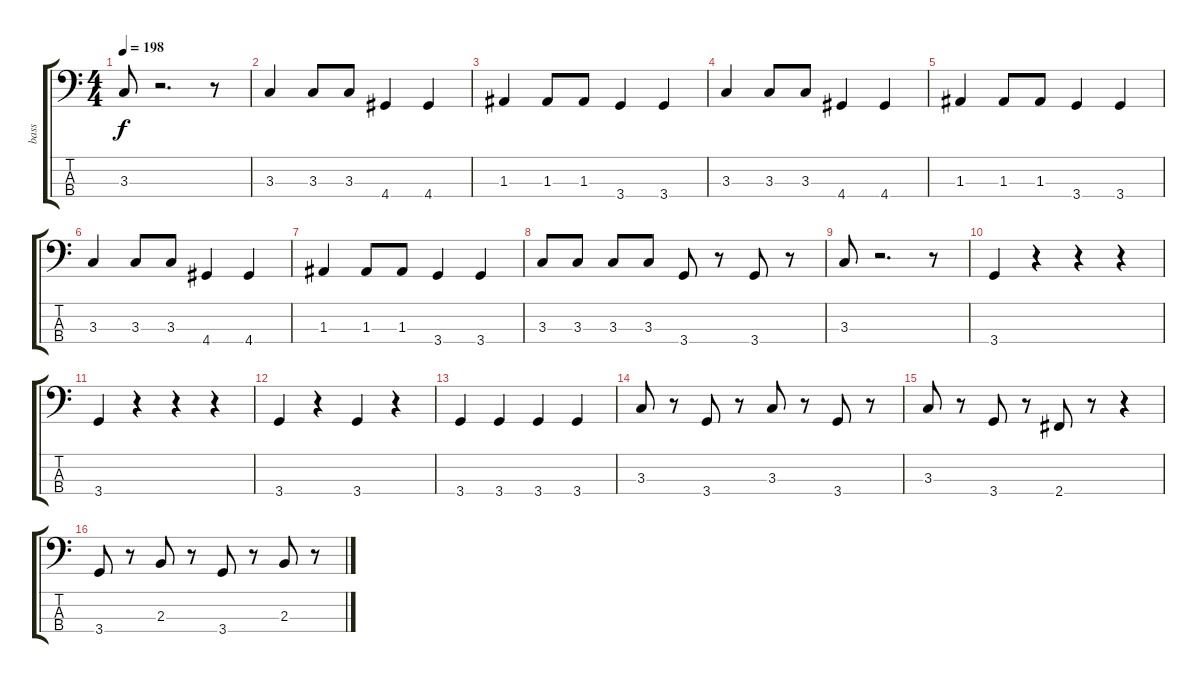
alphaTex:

\track ("bass" "bass") {instrument electricbassfinger}
\staff {score tabs}
\tuning (G2 D2 A1 E1) {hide}
\ts (4 4)
\tempo 198
\clef f4
\ks c
3.3.8{dy f} r.2{d} r.8 |
3.3.4 3.3.8 3.3.8 4.4.4 4.4.4 |
1.3.4 1.3.8 1.3.8 3.4.4 3.4.4 |
3.3.4 3.3.8 3.3.8 4.4.4 4.4.4 |
1.3.4 1.3.8 1.3.8 3.4.4 3.4.4 |
3.3.4 3.3.8 3.3.8 4.4.4 4.4.4 |
1.3.4 1.3.8 1.3.8 3.4.4 3.4.4 |
3.3.8 3.3.8 3.3.8 3.3.8 3.4.8 r.8 3.4.8 r.8 |
3.3.8 r.2{d} r.8 |
3.4.4 r.4 r.4 r.4 |
3.4.4 r.4 r.4 r.4 |
3.4.4 r.4 3.4.4 r.4 |
3.4.4 3.4.4 3.4.4 3.4.4 |
3.3.8 r.8 3.4.8 r.8 3.3.8 r.8 3.4.8 r.8 |
3.3.8 r.8 3.4.8 r.8 2.4.8 r.8 r.4 |
3.4.8 r.8 2.3.8 r.8 3.4.8 r.8 2.3.8 r.8
